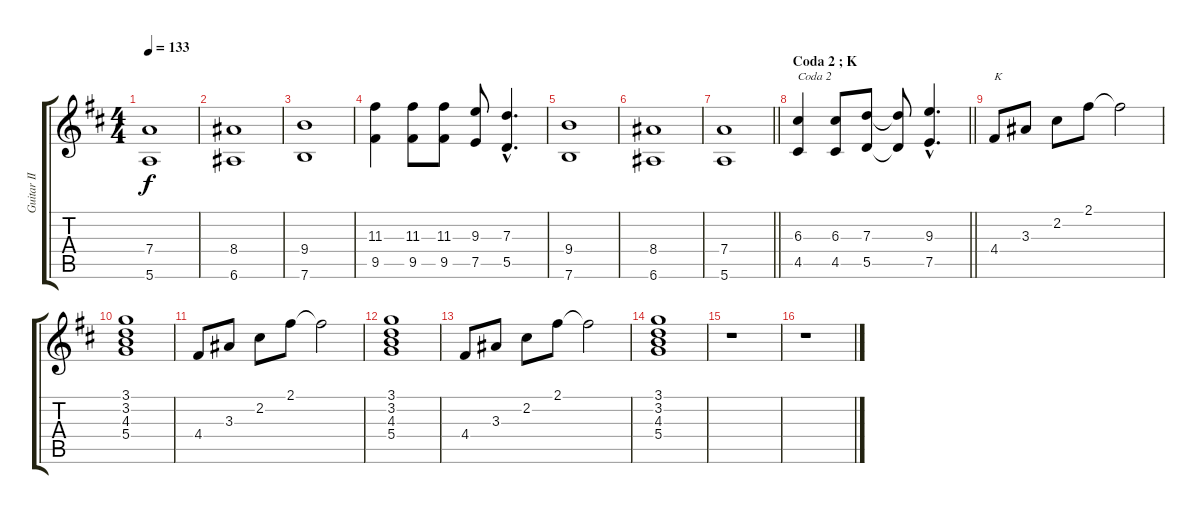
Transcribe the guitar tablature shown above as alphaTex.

\track ("Guitar II" "Guitar II") {instrument distortionguitar}
\staff {score tabs}
\tuning (E4 B3 G3 D3 A2 E2) {hide}
\ts (4 4)
\tempo 133
\clef g2
\ks d
(7.4 5.6).1{dy f} |
(8.4 6.6).1 |
(9.4 7.6).1 |
(11.3 9.5).4 (11.3 9.5).8 (11.3 9.5).8 (9.3 7.5).8 (7.3{hac} 5.5{hac}).4{d} |
(9.4 7.6).1 |
(8.4 6.6).1 |
\barLineRight lightlight
(7.4 5.6).1 |
\section ("" "Coda 2 ; K")
\barLineRight lightlight
(6.3 4.5).4{txt "Coda 2"} (6.3 4.5).8 (7.3 5.5).8 (7.3{t} 5.5{t}).8 (9.3{hac} 7.5{hac}).4{d} |
4.4.8{txt "K"} 3.3.8 2.2.8 2.1.8 2.1{t}.2 |
(3.1 3.2 4.3 5.4).1 |
4.4.8 3.3.8 2.2.8 2.1.8 2.1{t}.2 |
(3.1 3.2 4.3 5.4).1 |
4.4.8 3.3.8 2.2.8 2.1.8 2.1{t}.2 |
(3.1 3.2 4.3 5.4).1 |
r.1 |
r.1
